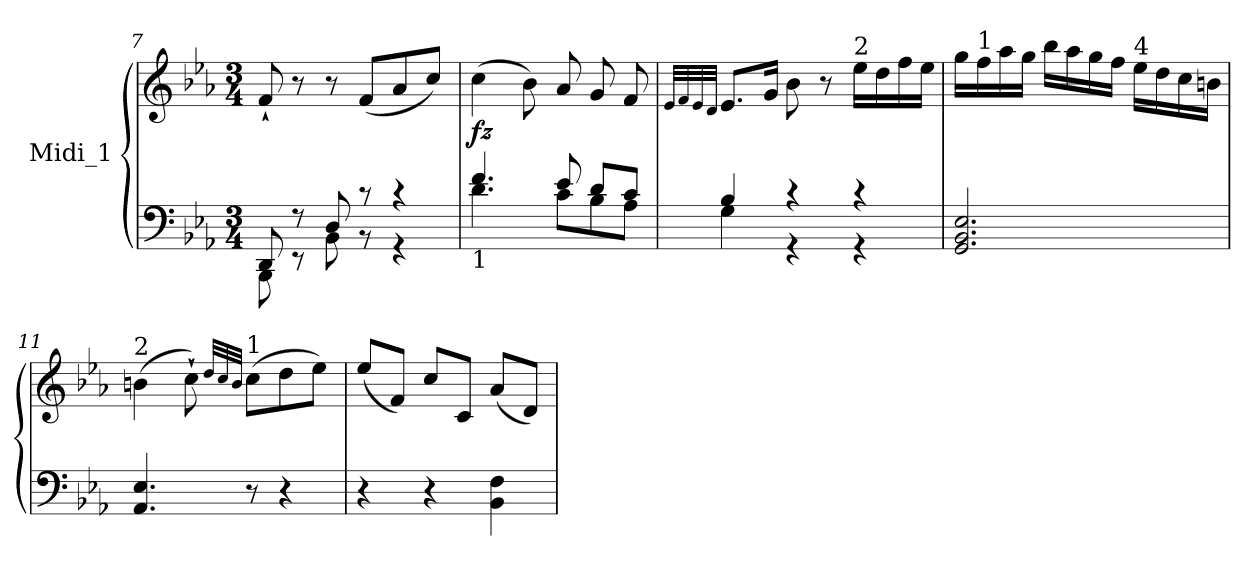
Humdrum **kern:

**kern	**kern	**dynam
*part1	*part1	*part1
*staff2	*staff1	*staff1/2
*I"Midi_1	*	*
*clefF4	*clefG2	*
*k[b-e-a-]	*k[b-e-a-]	*
*E-:	*E-:	*
*M3/4	*M3/4	*
=7	=7	=7
*^	*	*
8DD/	8BBB-\	8f`/	.
8r	8r	8r	.
8D/	8BB-\	8r	.
8r	8r	(8f/L	.
4r	4r	8a-/	.
.	.	8cc/J)	.
=8	=8	=8	=8
!LO:TX:b:t=1	!	!	!
!	!	!	!LO:DY:b
4.f/	4.d\	(>4cc\	fz
.	.	8b-\)	.
8e-/	8c\L	8a-/	.
8d/L	8B-\	8g/	.
8c/J	8A-\J	8f/	.
=9	=9	=9	=9
.	.	32qe-/LLL	.
.	.	32qf/	.
.	.	32qe-/	.
.	.	32qd/JJJ	.
4B-/	4G\	8.e-/L	.
.	.	16g/Jk	.
4r	4r	8b-\	.
.	.	8r	.
!	!	!LO:TX:a:t=2	!
4r	4r	16ee-\LL	.
.	.	16dd\	.
.	.	16ff\	.
.	.	16ee-\JJ	.
*v	*v	*	*
!!LO:LB:g=z
=10	=10	=10
2.GG/ 2.BB-/ 2.E-/	16gg\LL	.
!	!LO:TX:a:t=1	!
.	16ff\	.
.	16aa-\	.
.	16gg\JJ	.
.	16bb-\LL	.
.	16aa-\	.
.	16gg\	.
.	16ff\JJ	.
!	!LO:TX:a:t=4	!
.	16ee-\LL	.
.	16dd\	.
.	16cc\	.
.	16bn\JJ	.
=11	=11	=11
!	!LO:TX:a:t=2	!
4.AA-/ 4.E-/	(>4bn\	.
.	8cc`\)	.
.	32qdd/LLL	.
.	32qcc/	.
.	32qb/JJJ	.
!	!LO:TX:a:t=1	!
8r	(>8cc\L	.
4r	8dd\	.
.	8ee-\J)	.
=12	=12	=12
4r	(8ee-/L	.
.	8f/J)	.
4r	8cc/L	.
.	8c/J	.
4BB-\ 4F\	(8a-/L	.
.	8d/J)	.
=	=	=
*-	*-	*-
